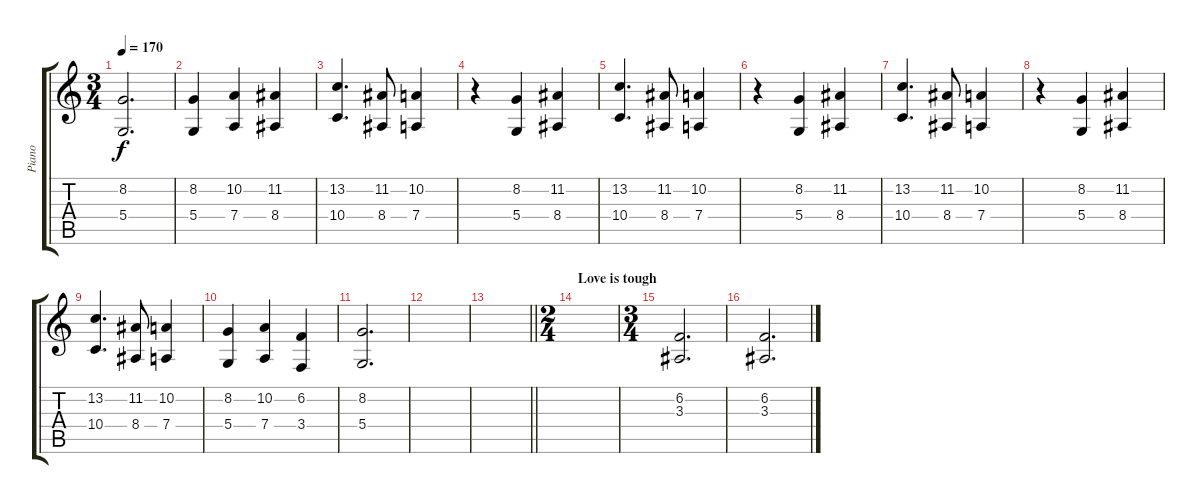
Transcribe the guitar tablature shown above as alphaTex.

\track ("Piano" "Piano") {instrument acousticgrandpiano}
\staff {score tabs}
\tuning (E4 B3 G3 D3 A2 E2) {hide}
\ts (3 4)
\tempo 170
\clef g2
\ks c
(8.2 5.4).2{d dy f} |
(8.2 5.4).4 (10.2 7.4).4 (11.2 8.4).4 |
(13.2 10.4).4{d} (11.2 8.4).8 (10.2 7.4).4 |
r.4 (8.2 5.4).4 (11.2 8.4).4 |
(13.2 10.4).4{d} (11.2 8.4).8 (10.2 7.4).4 |
r.4 (8.2 5.4).4 (11.2 8.4).4 |
(13.2 10.4).4{d} (11.2 8.4).8 (10.2 7.4).4 |
r.4 (8.2 5.4).4 (11.2 8.4).4 |
(13.2 10.4).4{d} (11.2 8.4).8 (10.2 7.4).4 |
(8.2 5.4).4 (10.2 7.4).4 (6.2 3.4).4 |
(8.2 5.4).2{d} |
|
\barLineRight lightlight
|
\ts (2 4)
\section ("" "Love is tough")
|
\ts (3 4)
(6.2 3.3).2{d} |
(6.2 3.3).2{d}
